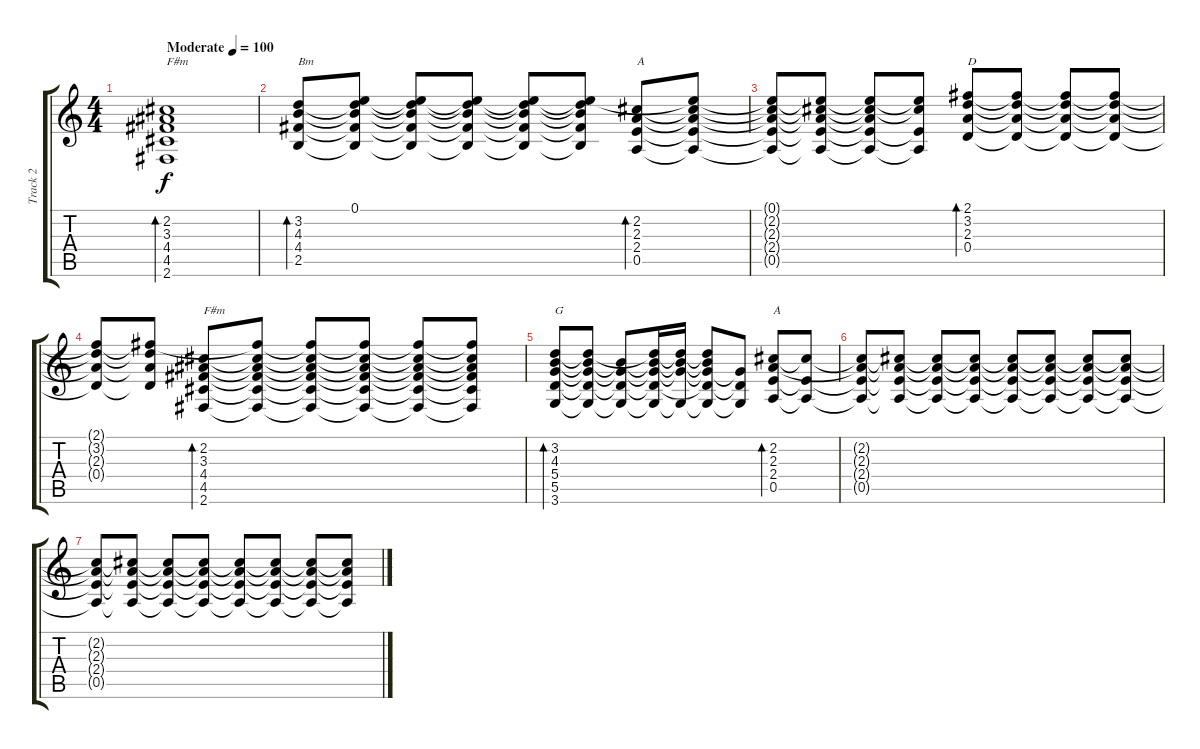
\track ("Track 2" "Track 2") {instrument acousticguitarsteel}
\staff {score tabs}
\tuning (E4 B3 G3 D3 A2 E2) {hide}
\ts (4 4)
\tempo (100 "Moderate")
\clef g2
\ks c
(2.2 3.3 4.4 4.5 2.6).1{bd 240 txt "F#m" dy f instrument acousticguitarsteel} |
(3.2 4.3 4.4 2.5).8{bd 240 txt "Bm"} (0.1 3.2{t} 4.3{t} 4.4{t} 2.5{t}).8 (0.1{t} 3.2{t} 4.3{t} 4.4{t} 2.5{t}).8 (0.1{t} 3.2{t} 4.3{t} 4.4{t} 2.5{t}).8 (0.1{t} 3.2{t} 4.3{t} 4.4{t} 2.5{t}).8 (0.1{t} 3.2{t} 4.3{t} 4.4{t} 2.5{t}).8 (2.2 2.3 2.4 0.5).8{bd 240 txt "A"} (0.1{t} 2.2{t} 2.3{t} 2.4{t} 0.5{t}).8 |
(0.1{t} 2.2{t} 2.3{t} 2.4{t} 0.5{t}).8 (0.1{t} 2.2{t} 2.3{t} 2.4{t} 0.5{t}).8 (0.1{t} 2.2{t} 2.3{t} 2.4{t} 0.5{t}).8 (0.1{t} 2.2{t} 2.4{t} 0.5{t}).8 (2.1 3.2 2.3 0.4).8{bd 240 txt "D"} (2.1{t} 3.2{t} 2.3{t} 0.4{t}).8 (2.1{t} 3.2{t} 2.3{t} 0.4{t}).8 (2.1{t} 3.2{t} 2.3{t} 0.4{t}).8 |
(2.1{t} 3.2{t} 2.3{t} 0.4{t}).8 (2.1{t} 3.2{t} 2.3{t} 0.4{t}).8 (2.2 3.3 4.4 4.5 2.6).8{bd 240 txt "F#m"} (2.1{t} 2.2{t} 3.3{t} 4.4{t} 4.5{t} 2.6{t}).8 (2.1{t} 2.2{t} 3.3{t} 4.4{t} 4.5{t} 2.6{t}).8 (2.1{t} 2.2{t} 3.3{t} 4.4{t} 4.5{t} 2.6{t}).8 (2.1{t} 2.2{t} 3.3{t} 4.4{t} 4.5{t} 2.6{t}).8 (2.1{t} 2.2{t} 3.3{t} 4.4{t} 4.5{t} 2.6{t}).8 |
(3.2 4.3 5.4 5.5 3.6).8{bd 240 txt "G"} (3.2{t} 4.3{t} 5.4{t} 5.5{t} 3.6{t}).8 (4.3{t} 5.4{t} 5.5{t} 3.6{t}).8 (3.2{t} 4.3{t} 5.4{t} 5.5{t} 3.6{t}).16 (3.2{t} 4.3{t} 5.4{t} 3.6{t}).16 (3.2{t} 4.3{t} 5.4{t} 5.5{t} 3.6{t}).8 (5.4{t} 5.5{t} 3.6{t}).8 (2.2 2.3 2.4 0.5).8{bd 240 txt "A"} (2.2{t} 2.4{t} 0.5{t}).8 |
(2.2{t} 2.3{t} 2.4{t} 0.5{t}).8 (2.2{t} 2.3{t} 2.4{t} 0.5{t}).8 (2.2{t} 2.3{t} 2.4{t} 0.5{t}).8 (2.2{t} 2.3{t} 2.4{t} 0.5{t}).8 (2.2{t} 2.3{t} 2.4{t} 0.5{t}).8 (2.2{t} 2.3{t} 2.4{t} 0.5{t}).8 (2.2{t} 2.3{t} 2.4{t} 0.5{t}).8 (2.2{t} 2.3{t} 2.4{t} 0.5{t}).8 |
(2.2{t} 2.3{t} 2.4{t} 0.5{t}).8 (2.2{t} 2.3{t} 2.4{t} 0.5{t}).8 (2.2{t} 2.3{t} 2.4{t} 0.5{t}).8 (2.2{t} 2.3{t} 2.4{t} 0.5{t}).8 (2.2{t} 2.3{t} 2.4{t} 0.5{t}).8 (2.2{t} 2.3{t} 2.4{t} 0.5{t}).8 (2.2{t} 2.3{t} 2.4{t} 0.5{t}).8 (2.2{t} 2.3{t} 2.4{t} 0.5{t}).8
